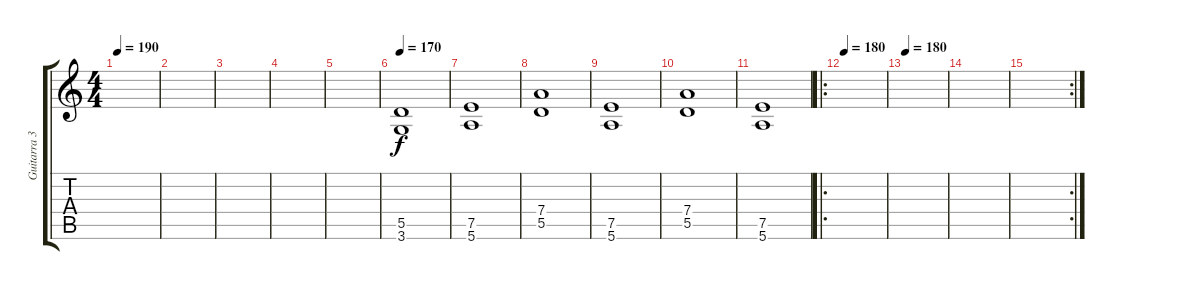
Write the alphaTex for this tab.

\track ("Guitarra 3" "Guitarra 3") {instrument overdrivenguitar}
\staff {score tabs}
\tuning (E4 B3 G3 D3 A2 E2) {hide}
\ts (4 4)
\tempo 190
\clef g2
\ks c
|
|
|
|
|
\tempo 170
(5.5 3.6).1 |
(7.5 5.6).1 |
(7.4 5.5).1 |
(7.5 5.6).1 |
(7.4 5.5).1 |
(7.5 5.6).1 |
\ro
\tempo 180
|
\tempo 180
|
|
\rc 2
